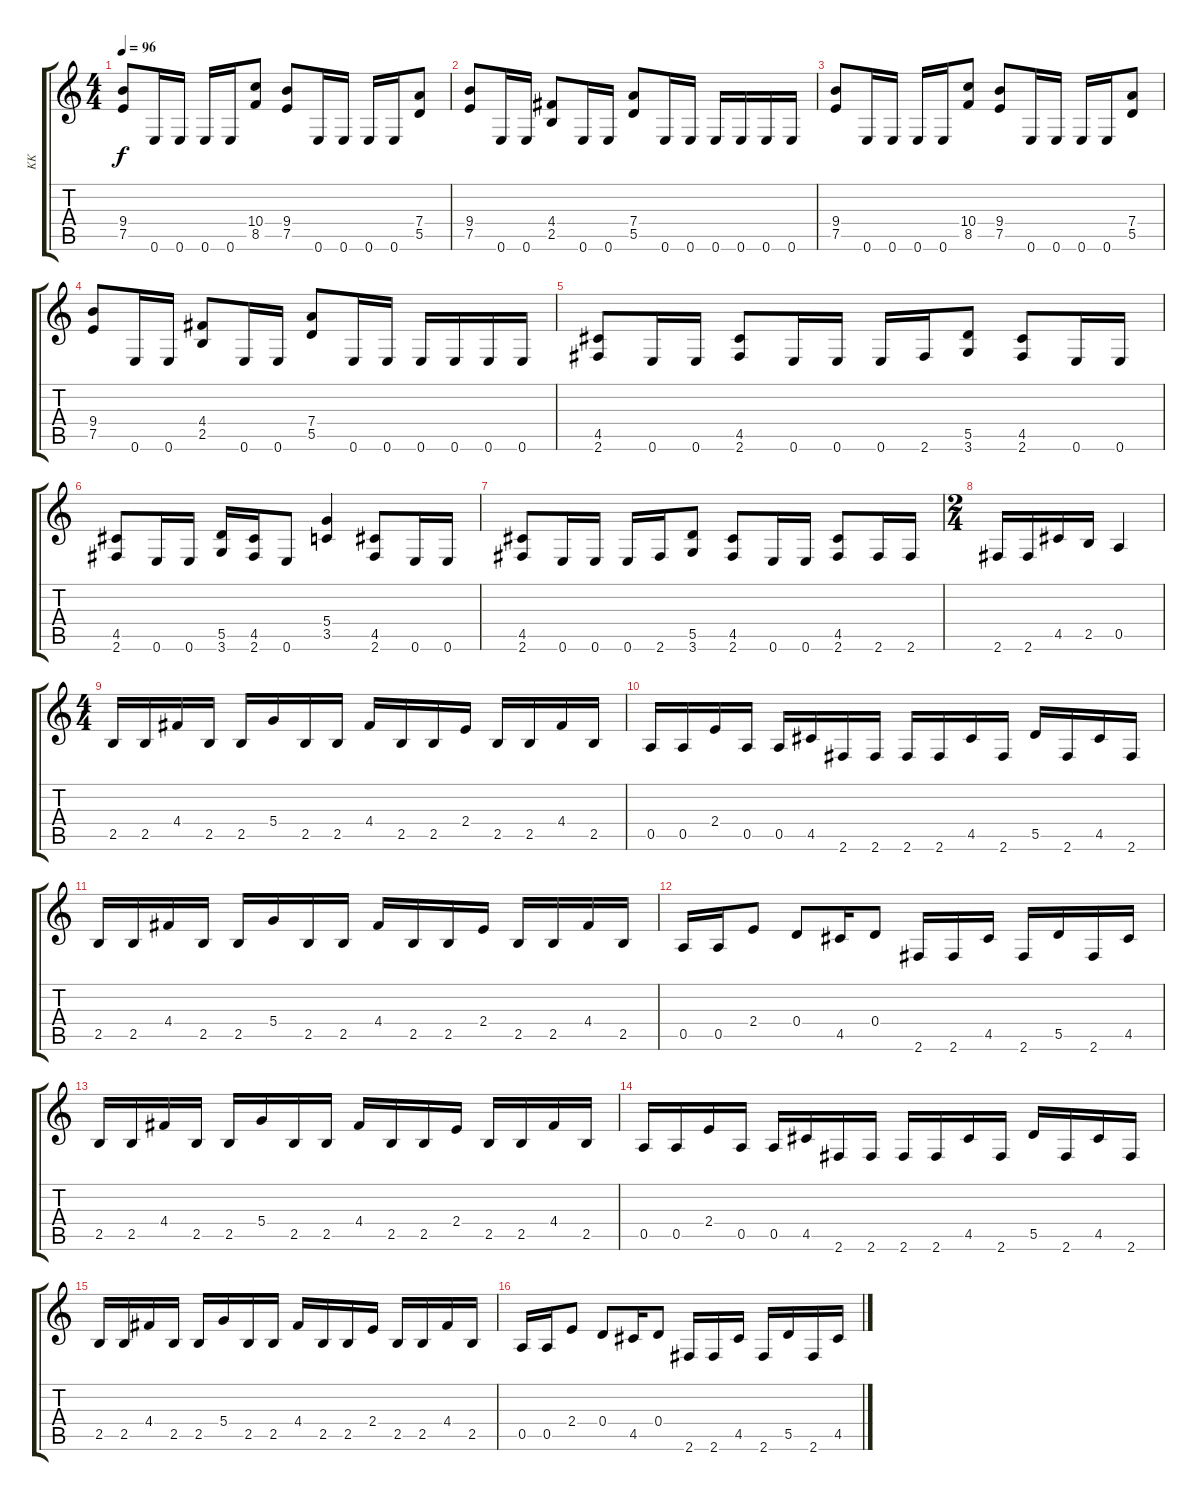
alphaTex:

\track ("KK" "KK") {instrument distortionguitar}
\staff {score tabs}
\tuning (E4 B3 G3 D3 A2 E2) {hide}
\ts (4 4)
\tempo 96
\clef g2
\ks c
(9.4 7.5).8{dy f instrument distortionguitar} 0.6.16 0.6.16 0.6.16 0.6.16 (10.4 8.5).8 (9.4 7.5).8 0.6.16 0.6.16 0.6.16 0.6.16 (7.4 5.5).8 |
(9.4 7.5).8 0.6.16 0.6.16 (4.4 2.5).8 0.6.16 0.6.16 (7.4 5.5).8 0.6.16 0.6.16 0.6.16 0.6.16 0.6.16 0.6.16 |
(9.4 7.5).8 0.6.16 0.6.16 0.6.16 0.6.16 (10.4 8.5).8 (9.4 7.5).8 0.6.16 0.6.16 0.6.16 0.6.16 (7.4 5.5).8 |
(9.4 7.5).8 0.6.16 0.6.16 (4.4 2.5).8 0.6.16 0.6.16 (7.4 5.5).8 0.6.16 0.6.16 0.6.16 0.6.16 0.6.16 0.6.16 |
(4.5 2.6).8 0.6.16 0.6.16 (4.5 2.6).8 0.6.16 0.6.16 0.6.16 2.6.16 (5.5 3.6).8 (4.5 2.6).8 0.6.16 0.6.16 |
(4.5 2.6).8 0.6.16 0.6.16 (5.5 3.6).16 (4.5 2.6).16 0.6.8 (5.4 3.5).4 (4.5 2.6).8 0.6.16 0.6.16 |
(4.5 2.6).8 0.6.16 0.6.16 0.6.16 2.6.16 (5.5 3.6).8 (4.5 2.6).8 0.6.16 0.6.16 (4.5 2.6).8 2.6.16 2.6.16 |
\ts (2 4)
2.6.16 2.6.16 4.5.16 2.5.16 0.5.4 |
\ts (4 4)
2.5.16 2.5.16 4.4.16 2.5.16 2.5.16 5.4.16 2.5.16 2.5.16 4.4.16 2.5.16 2.5.16 2.4.16 2.5.16 2.5.16 4.4.16 2.5.16 |
0.5.16 0.5.16 2.4.16 0.5.16 0.5.16 4.5.16 2.6.16 2.6.16 2.6.16 2.6.16 4.5.16 2.6.16 5.5.16 2.6.16 4.5.16 2.6.16 |
2.5.16 2.5.16 4.4.16 2.5.16 2.5.16 5.4.16 2.5.16 2.5.16 4.4.16 2.5.16 2.5.16 2.4.16 2.5.16 2.5.16 4.4.16 2.5.16 |
0.5.16 0.5.16 2.4.8 0.4.8 4.5.16 0.4.8 2.6.16 2.6.16 4.5.16 2.6.16 5.5.16 2.6.16 4.5.16 |
2.5.16 2.5.16 4.4.16 2.5.16 2.5.16 5.4.16 2.5.16 2.5.16 4.4.16 2.5.16 2.5.16 2.4.16 2.5.16 2.5.16 4.4.16 2.5.16 |
0.5.16 0.5.16 2.4.16 0.5.16 0.5.16 4.5.16 2.6.16 2.6.16 2.6.16 2.6.16 4.5.16 2.6.16 5.5.16 2.6.16 4.5.16 2.6.16 |
2.5.16 2.5.16 4.4.16 2.5.16 2.5.16 5.4.16 2.5.16 2.5.16 4.4.16 2.5.16 2.5.16 2.4.16 2.5.16 2.5.16 4.4.16 2.5.16 |
0.5.16 0.5.16 2.4.8 0.4.8 4.5.16 0.4.8 2.6.16 2.6.16 4.5.16 2.6.16 5.5.16 2.6.16 4.5.16
